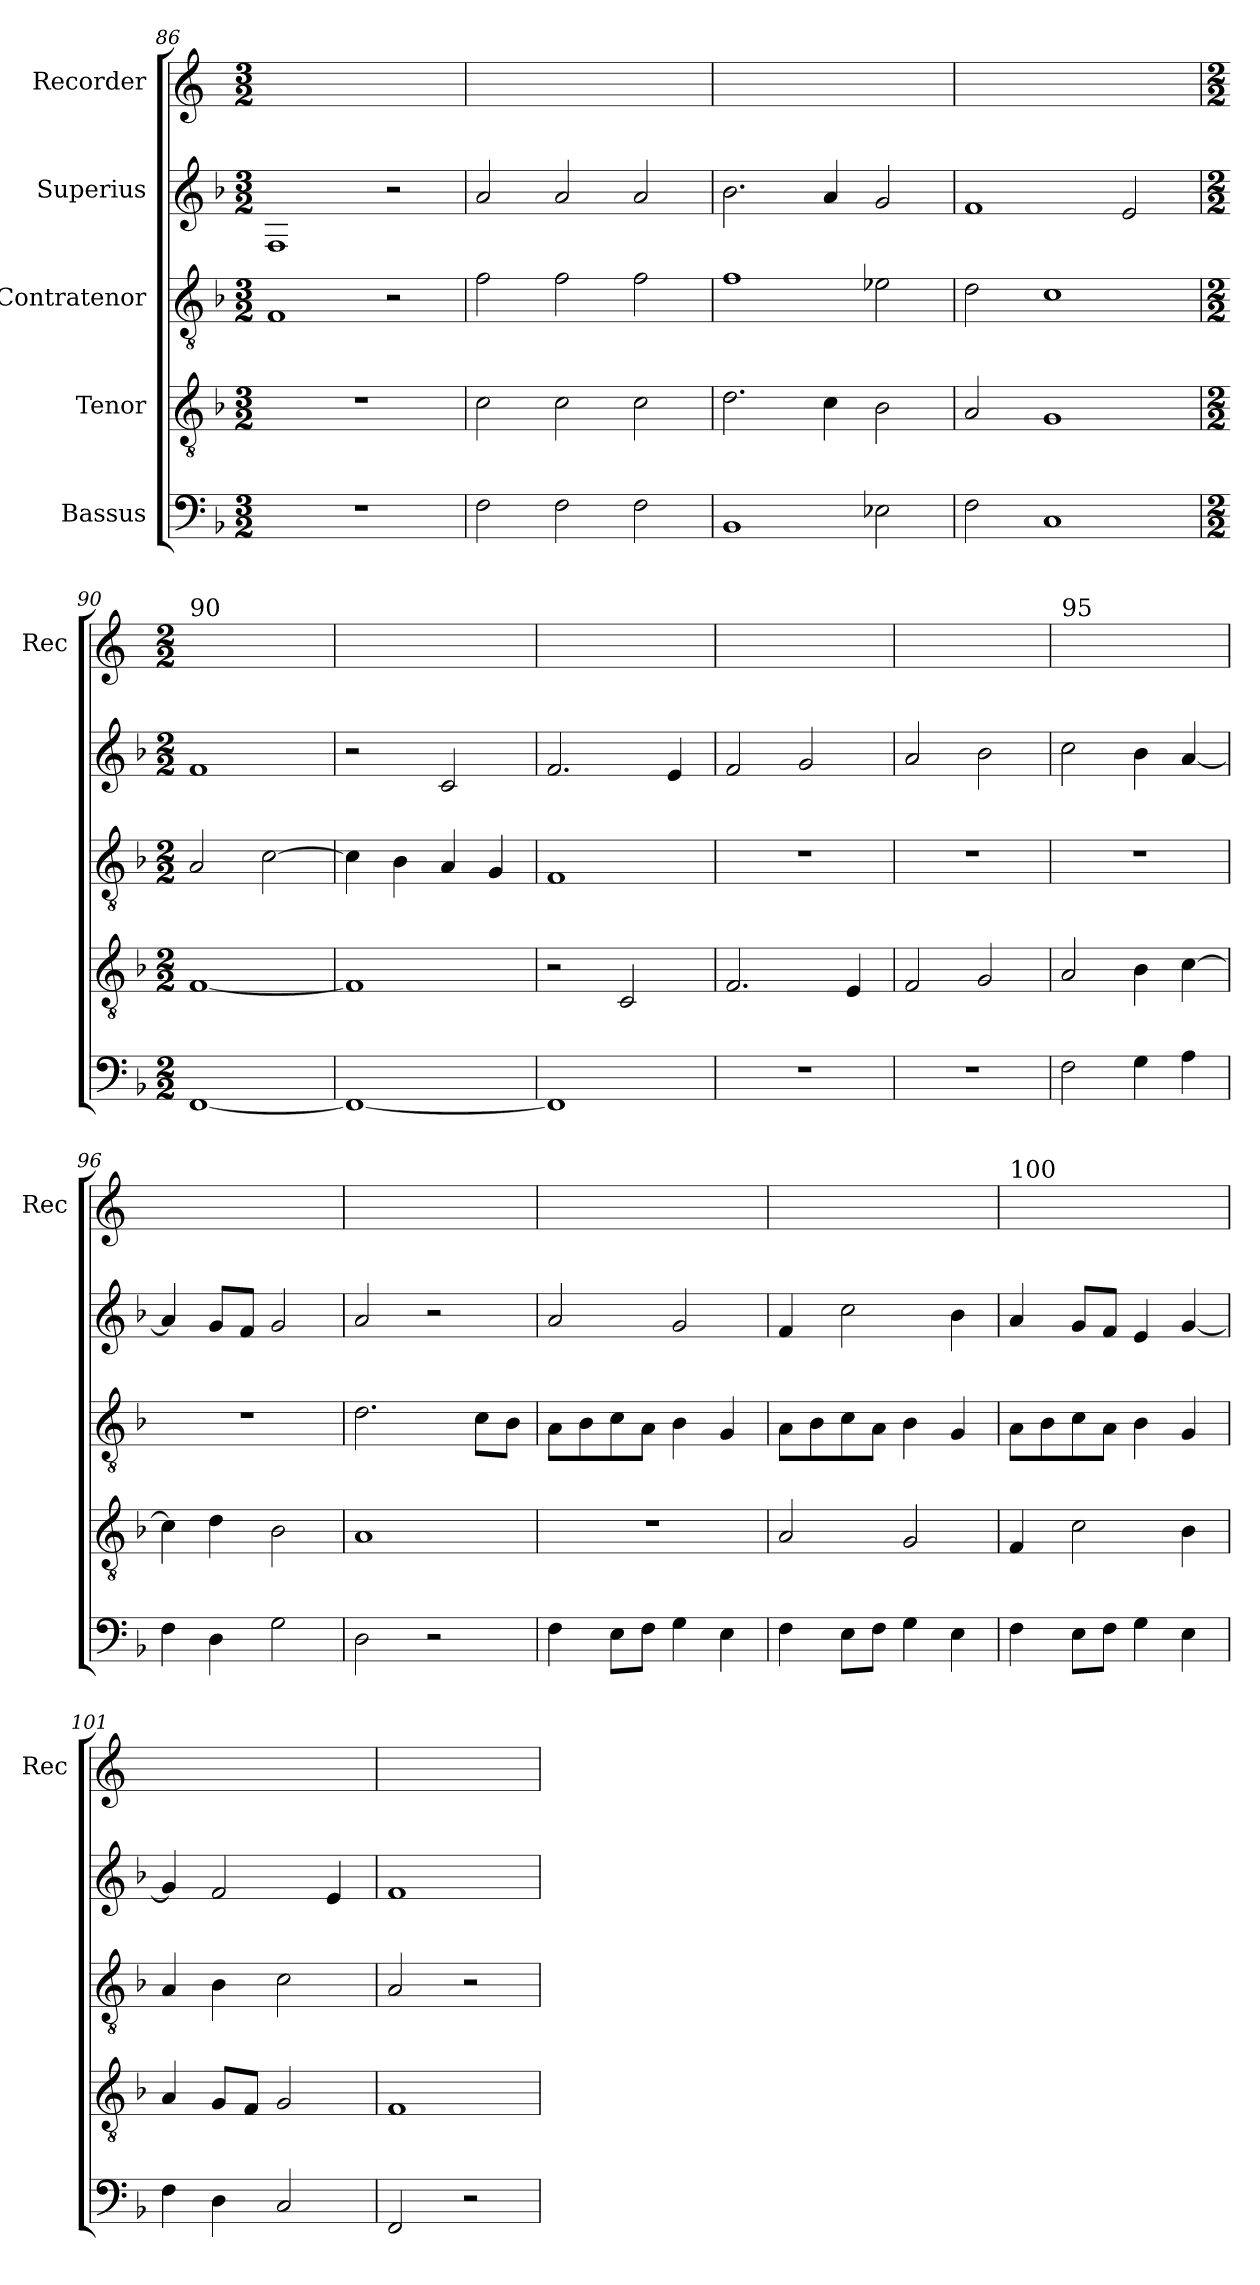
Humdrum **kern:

**kern	**kern	**kern	**kern	**kern
*part5	*part4	*part3	*part2	*part1
*staff5	*staff4	*staff3	*staff2	*staff1
*I"Bassus	*I"Tenor	*I"Contratenor	*I"Superius	*I"Recorder
*	*	*	*	*I'Rec
*clefF4	*clefGv2	*clefGv2	*clefG2	*clefG2
*k[b-]	*k[b-]	*k[b-]	*k[b-]	*k[]
*M3/2	*M3/2	*M3/2	*M3/2	*M3/2
=86	=86	=86	=86	=86
1.r	1.r	1F	1F	1.ryy
.	.	2r	2r	.
=87	=87	=87	=87	=87
2F\	2c\	2f\	2a/	1.ryy
2F\	2c\	2f\	2a/	.
2F\	2c\	2f\	2a/	.
=88	=88	=88	=88	=88
1BB-	2.d\	1f	2.b-\	1.ryy
.	4c\	.	4a/	.
2E-X\	2B-\	2e-X\	2g/	.
=89	=89	=89	=89	=89
2F\	2A/	2d\	1f	1.ryy
1C	1G	1c	.	.
.	.	.	2e/	.
!!LO:LB:g=z
=90	=90	=90	=90	=90
*M2/2	*M2/2	*M2/2	*M2/2	*M2/2
!	!	!	!	!LO:TX:a:t=90
[1FF	[1F	2A/	1f	1ryy
.	.	[2c\	.	.
=91	=91	=91	=91	=91
1FF_	1F]	4c\]	2r	1ryy
.	.	4B-\	.	.
.	.	4A/	2c/	.
.	.	4G/	.	.
=92	=92	=92	=92	=92
1FF]	2r	1F	2.f/	1ryy
.	2C/	.	.	.
.	.	.	4e/	.
=93	=93	=93	=93	=93
1r	2.F/	1r	2f/	1ryy
.	.	.	2g/	.
.	4E/	.	.	.
=94	=94	=94	=94	=94
1r	2F/	1r	2a/	1ryy
.	2G/	.	2b-\	.
=95	=95	=95	=95	=95
!	!	!	!	!LO:TX:a:t=95
2F\	2A/	1r	2cc\	1ryy
4G\	4B-\	.	4b-\	.
4A\	[4c\	.	[4a/	.
=96	=96	=96	=96	=96
4F\	4c\]	1r	4a/]	1ryy
4D\	4d\	.	8g/L	.
.	.	.	8f/J	.
2G\	2B-\	.	2g/	.
=97	=97	=97	=97	=97
2D\	1A	2.d\	2a/	1ryy
2r	.	.	2r	.
.	.	8c\L	.	.
.	.	8B-\J	.	.
!!LO:LB:g=z
=98	=98	=98	=98	=98
4F\	1r	8A\L	2a/	1ryy
.	.	8B-\	.	.
8E\L	.	8c\	.	.
8F\J	.	8A\J	.	.
4G\	.	4B-\	2g/	.
4E\	.	4G/	.	.
=99	=99	=99	=99	=99
4F\	2A/	8A\L	4f/	1ryy
.	.	8B-\	.	.
8E\L	.	8c\	2cc\	.
8F\J	.	8A\J	.	.
4G\	2G/	4B-\	.	.
4E\	.	4G/	4b-\	.
=100	=100	=100	=100	=100
!	!	!	!	!LO:TX:a:t=100
4F\	4F/	8A\L	4a/	1ryy
.	.	8B-\	.	.
8E\L	2c\	8c\	8g/L	.
8F\J	.	8A\J	8f/J	.
4G\	.	4B-\	4e/	.
4E\	4B-\	4G/	[4g/	.
=101	=101	=101	=101	=101
4F\	4A/	4A/	4g/]	1ryy
4D\	8G/L	4B-\	2f/	.
.	8F/J	.	.	.
2C/	2G/	2c\	.	.
.	.	.	4e/	.
=102	=102	=102	=102	=102
2FF/	1F	2A/	1f	1ryy
2r	.	2r	.	.
=	=	=	=	=
*-	*-	*-	*-	*-
